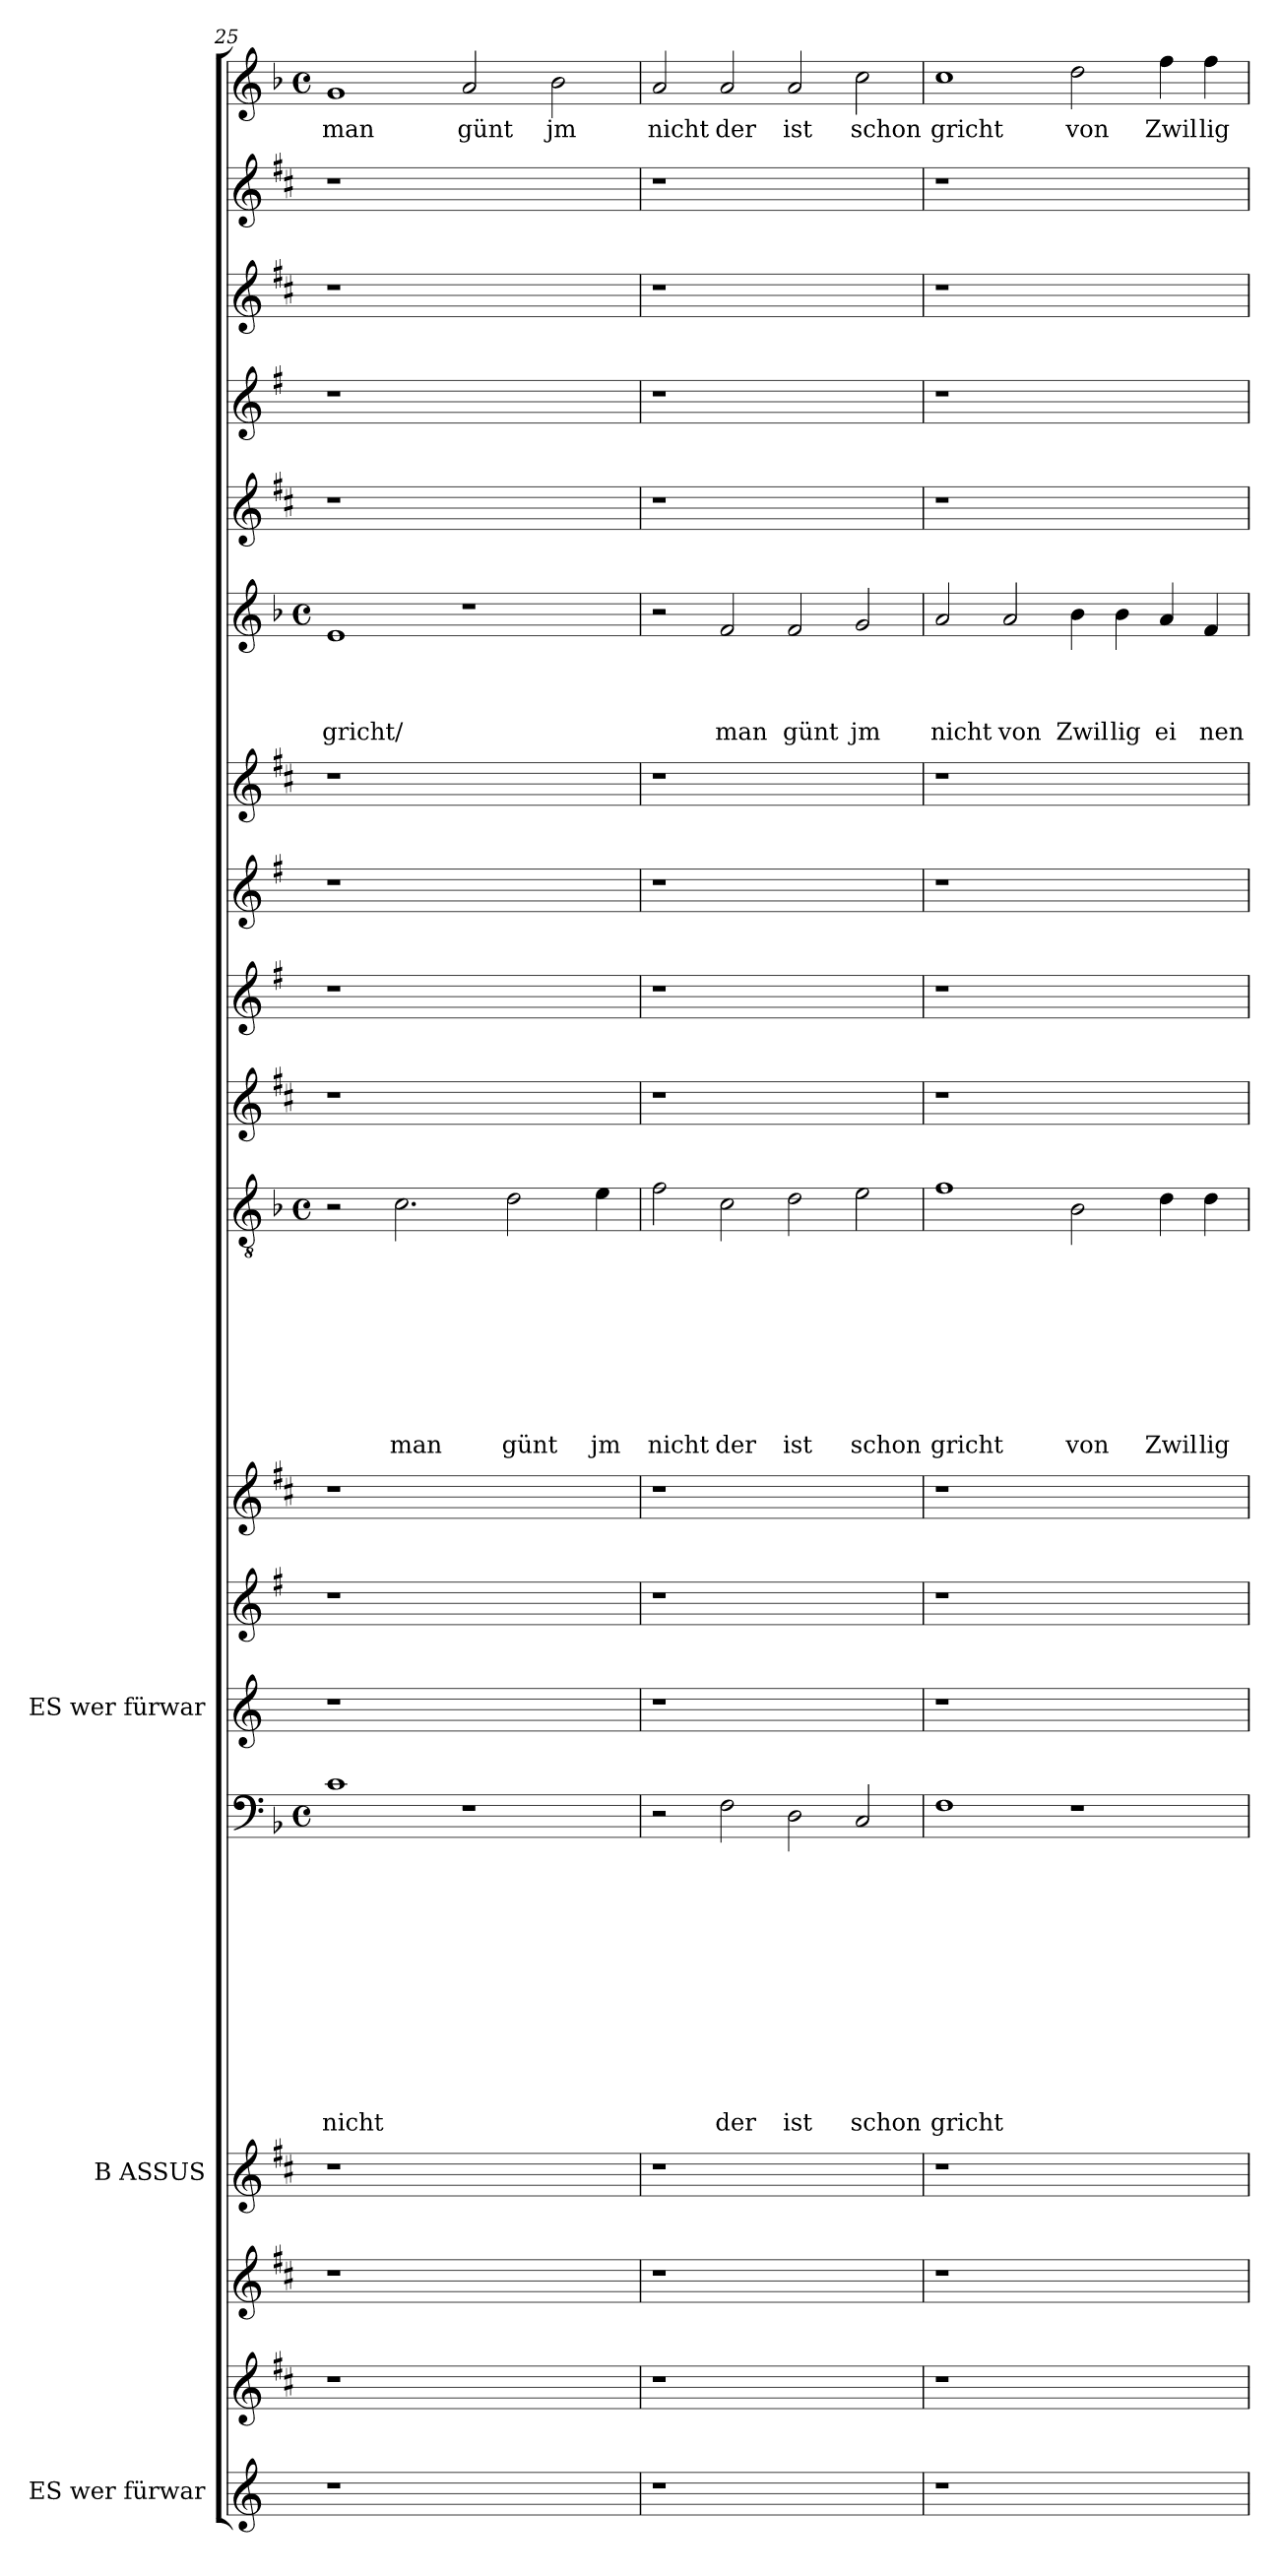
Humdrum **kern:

**kern	**kern	**kern	**kern	**kern	**text	**text	**text	**text	**text	**text	**text	**text	**text	**text	**text	**text	**kern	**kern	**kern	**kern	**text	**text	**text	**text	**text	**text	**text	**text	**text	**kern	**kern	**kern	**kern	**kern	**text	**text	**text	**text	**kern	**kern	**kern	**kern	**kern	**text
*part19	*part18	*part17	*part16	*part15	*part15	*part15	*part15	*part15	*part15	*part15	*part15	*part15	*part15	*part15	*part15	*part15	*part14	*part13	*part12	*part11	*part11	*part11	*part11	*part11	*part11	*part11	*part11	*part11	*part11	*part10	*part9	*part8	*part7	*part6	*part6	*part6	*part6	*part6	*part5	*part4	*part3	*part2	*part1	*part1
*staff19	*staff18	*staff17	*staff16	*staff15	*staff15	*staff15	*staff15	*staff15	*staff15	*staff15	*staff15	*staff15	*staff15	*staff15	*staff15	*staff15	*staff14	*staff13	*staff12	*staff11	*staff11	*staff11	*staff11	*staff11	*staff11	*staff11	*staff11	*staff11	*staff11	*staff10	*staff9	*staff8	*staff7	*staff6	*staff6	*staff6	*staff6	*staff6	*staff5	*staff4	*staff3	*staff2	*staff1	*staff1
*I"ES wer fürwar	*	*	*I"B ASSUS	*	*	*	*	*	*	*	*	*	*	*	*	*	*I"ES wer fürwar	*	*	*	*	*	*	*	*	*	*	*	*	*	*	*	*	*	*	*	*	*	*	*	*	*	*	*
*clefG2	*clefG2	*clefG2	*clefG2	*clefF4	*	*	*	*	*	*	*	*	*	*	*	*	*clefG2	*clefG2	*clefG2	*clefGv2	*	*	*	*	*	*	*	*	*	*clefG2	*clefG2	*clefG2	*clefG2	*clefG2	*	*	*	*	*clefG2	*clefG2	*clefG2	*clefG2	*clefG2	*
*	*ITrd1c2	*ITrd1c2	*ITrd1c2	*ITrd-3c-5	*	*	*	*	*	*	*	*	*	*	*	*	*	*ITrd-3c-5	*ITrd1c2	*ITrd-3c-5	*	*	*	*	*	*	*	*	*	*ITrd1c2	*ITrd-3c-5	*ITrd-3c-5	*ITrd1c2	*ITrd-3c-5	*	*	*	*	*ITrd1c2	*ITrd-3c-5	*ITrd1c2	*ITrd1c2	*ITrd-3c-5	*
*k[]	*k[]	*k[]	*k[]	*k[b-e-]	*	*	*	*	*	*	*	*	*	*	*	*	*k[]	*k[]	*k[]	*k[b-e-]	*	*	*	*	*	*	*	*	*	*k[]	*k[]	*k[]	*k[]	*k[b-e-]	*	*	*	*	*k[]	*k[]	*k[]	*k[]	*k[b-e-]	*
*C:	*C:	*C:	*C:	*B-:	*	*	*	*	*	*	*	*	*	*	*	*	*C:	*C:	*C:	*B-:	*	*	*	*	*	*	*	*	*	*C:	*C:	*C:	*C:	*B-:	*	*	*	*	*C:	*C:	*C:	*C:	*B-:	*
*	*	*	*	*M4/4	*	*	*	*	*	*	*	*	*	*	*	*	*	*	*	*M4/4	*	*	*	*	*	*	*	*	*	*	*	*	*	*M4/4	*	*	*	*	*	*	*	*	*M4/4	*
*	*	*	*	*met(c)	*	*	*	*	*	*	*	*	*	*	*	*	*	*	*	*met(c)	*	*	*	*	*	*	*	*	*	*	*	*	*	*met(c)	*	*	*	*	*	*	*	*	*met(c)	*
=25	=25	=25	=25	=25	=25	=25	=25	=25	=25	=25	=25	=25	=25	=25	=25	=25	=25	=25	=25	=25	=25	=25	=25	=25	=25	=25	=25	=25	=25	=25	=25	=25	=25	=25	=25	=25	=25	=25	=25	=25	=25	=25	=25	=25
!	!	!	!	!	!	!	!	!	!	!	!	!	!	!	!	!LO:LY:b	!	!	!	!	!	!	!	!	!	!	!	!	!	!	!	!	!	!	!	!	!	!LO:LY:b	!	!	!	!	!	!LO:LY:b
1r	1r	1r	1r	1f	.	.	.	.	.	.	.	.	.	.	.	nicht	1r	1r	1r	2r	.	.	.	.	.	.	.	.	.	1r	1r	1r	1r	1a	.	.	.	gricht/	1r	1r	1r	1r	1cc	man
!	!	!	!	!	!	!	!	!	!	!	!	!	!	!	!	!	!	!	!	!	!	!	!	!	!	!	!	!	!LO:LY:b	!	!	!	!	!	!	!	!	!	!	!	!	!	!	!
.	.	.	.	.	.	.	.	.	.	.	.	.	.	.	.	.	.	.	.	2.f\	.	.	.	.	.	.	.	.	man	.	.	.	.	.	.	.	.	.	.	.	.	.	.	.
!	!	!	!	!	!	!	!	!	!	!	!	!	!	!	!	!	!	!	!	!	!	!	!	!	!	!	!	!	!	!	!	!	!	!	!	!	!	!	!	!	!	!	!	!LO:LY:b
1ryy	1ryy	1ryy	1ryy	1r	.	.	.	.	.	.	.	.	.	.	.	.	1ryy	1ryy	1ryy	.	.	.	.	.	.	.	.	.	.	1ryy	1ryy	1ryy	1ryy	1r	.	.	.	.	1ryy	1ryy	1ryy	1ryy	2dd/	günt
!	!	!	!	!	!	!	!	!	!	!	!	!	!	!	!	!	!	!	!	!	!	!	!	!	!	!	!	!	!LO:LY:b	!	!	!	!	!	!	!	!	!	!	!	!	!	!	!
.	.	.	.	.	.	.	.	.	.	.	.	.	.	.	.	.	.	.	.	2g\	.	.	.	.	.	.	.	.	günt	.	.	.	.	.	.	.	.	.	.	.	.	.	.	.
!	!	!	!	!	!	!	!	!	!	!	!	!	!	!	!	!	!	!	!	!	!	!	!	!	!	!	!	!	!	!	!	!	!	!	!	!	!	!	!	!	!	!	!	!LO:LY:b
.	.	.	.	.	.	.	.	.	.	.	.	.	.	.	.	.	.	.	.	.	.	.	.	.	.	.	.	.	.	.	.	.	.	.	.	.	.	.	.	.	.	.	2ee-\	jm
!	!	!	!	!	!	!	!	!	!	!	!	!	!	!	!	!	!	!	!	!	!	!	!	!	!	!	!	!	!LO:LY:b	!	!	!	!	!	!	!	!	!	!	!	!	!	!	!
.	.	.	.	.	.	.	.	.	.	.	.	.	.	.	.	.	.	.	.	4a\	.	.	.	.	.	.	.	.	jm	.	.	.	.	.	.	.	.	.	.	.	.	.	.	.
!!LO:LB:g=z
=26	=26	=26	=26	=26	=26	=26	=26	=26	=26	=26	=26	=26	=26	=26	=26	=26	=26	=26	=26	=26	=26	=26	=26	=26	=26	=26	=26	=26	=26	=26	=26	=26	=26	=26	=26	=26	=26	=26	=26	=26	=26	=26	=26	=26
!	!	!	!	!	!	!	!	!	!	!	!	!	!	!	!	!	!	!	!	!	!	!	!	!	!	!	!	!	!LO:LY:b	!	!	!	!	!	!	!	!	!	!	!	!	!	!	!LO:LY:b
1r	1r	1r	1r	2r	.	.	.	.	.	.	.	.	.	.	.	.	1r	1r	1r	2b-\	.	.	.	.	.	.	.	.	nicht	1r	1r	1r	1r	2r	.	.	.	.	1r	1r	1r	1r	2dd/	nicht
!	!	!	!	!	!	!	!	!	!	!	!	!	!	!	!	!LO:LY:b	!	!	!	!	!	!	!	!	!	!	!	!	!LO:LY:b	!	!	!	!	!	!	!	!	!LO:LY:b	!	!	!	!	!	!LO:LY:b
.	.	.	.	2B-\	.	.	.	.	.	.	.	.	.	.	.	der	.	.	.	2f\	.	.	.	.	.	.	.	.	der	.	.	.	.	2b-/	.	.	.	man	.	.	.	.	2dd/	der
!	!	!	!	!	!	!	!	!	!	!	!	!	!	!	!	!LO:LY:b	!	!	!	!	!	!	!	!	!	!	!	!	!LO:LY:b	!	!	!	!	!	!	!	!	!LO:LY:b	!	!	!	!	!	!LO:LY:b
1ryy	1ryy	1ryy	1ryy	2G\	.	.	.	.	.	.	.	.	.	.	.	ist	1ryy	1ryy	1ryy	2g\	.	.	.	.	.	.	.	.	ist	1ryy	1ryy	1ryy	1ryy	2b-/	.	.	.	günt	1ryy	1ryy	1ryy	1ryy	2dd/	ist
!	!	!	!	!	!	!	!	!	!	!	!	!	!	!	!	!LO:LY:b	!	!	!	!	!	!	!	!	!	!	!	!	!LO:LY:b	!	!	!	!	!	!	!	!	!LO:LY:b	!	!	!	!	!	!LO:LY:b
.	.	.	.	2F/	.	.	.	.	.	.	.	.	.	.	.	schon	.	.	.	2a\	.	.	.	.	.	.	.	.	schon	.	.	.	.	2cc/	.	.	.	jm	.	.	.	.	2ff\	schon
=27	=27	=27	=27	=27	=27	=27	=27	=27	=27	=27	=27	=27	=27	=27	=27	=27	=27	=27	=27	=27	=27	=27	=27	=27	=27	=27	=27	=27	=27	=27	=27	=27	=27	=27	=27	=27	=27	=27	=27	=27	=27	=27	=27	=27
!	!	!	!	!	!	!	!	!	!	!	!	!	!	!	!	!LO:LY:b	!	!	!	!	!	!	!	!	!	!	!	!	!LO:LY:b	!	!	!	!	!	!	!	!	!LO:LY:b	!	!	!	!	!	!LO:LY:b
1r	1r	1r	1r	1B-	.	.	.	.	.	.	.	.	.	.	.	gricht	1r	1r	1r	1b-	.	.	.	.	.	.	.	.	gricht	1r	1r	1r	1r	2dd/	.	.	.	nicht	1r	1r	1r	1r	1ff	gricht
!	!	!	!	!	!	!	!	!	!	!	!	!	!	!	!	!	!	!	!	!	!	!	!	!	!	!	!	!	!	!	!	!	!	!	!	!	!	!LO:LY:b	!	!	!	!	!	!
.	.	.	.	.	.	.	.	.	.	.	.	.	.	.	.	.	.	.	.	.	.	.	.	.	.	.	.	.	.	.	.	.	.	2dd/	.	.	.	von	.	.	.	.	.	.
!	!	!	!	!	!	!	!	!	!	!	!	!	!	!	!	!	!	!	!	!	!	!	!	!	!	!	!	!	!LO:LY:b	!	!	!	!	!	!	!	!	!LO:LY:b	!	!	!	!	!	!LO:LY:b
1ryy	1ryy	1ryy	1ryy	1r	.	.	.	.	.	.	.	.	.	.	.	.	1ryy	1ryy	1ryy	2e-\	.	.	.	.	.	.	.	.	von	1ryy	1ryy	1ryy	1ryy	4ee-\	.	.	.	Zwil	1ryy	1ryy	1ryy	1ryy	2gg\	von
!	!	!	!	!	!	!	!	!	!	!	!	!	!	!	!	!	!	!	!	!	!	!	!	!	!	!	!	!	!	!	!	!	!	!	!	!	!	!LO:LY:b	!	!	!	!	!	!
.	.	.	.	.	.	.	.	.	.	.	.	.	.	.	.	.	.	.	.	.	.	.	.	.	.	.	.	.	.	.	.	.	.	4ee-\	.	.	.	lig	.	.	.	.	.	.
!	!	!	!	!	!	!	!	!	!	!	!	!	!	!	!	!	!	!	!	!	!	!	!	!	!	!	!	!	!LO:LY:b	!	!	!	!	!	!	!	!	!LO:LY:b	!	!	!	!	!	!LO:LY:b
.	.	.	.	.	.	.	.	.	.	.	.	.	.	.	.	.	.	.	.	4g\	.	.	.	.	.	.	.	.	Zwil	.	.	.	.	4dd/	.	.	.	ei	.	.	.	.	4bb-\	Zwil
!	!	!	!	!	!	!	!	!	!	!	!	!	!	!	!	!	!	!	!	!	!	!	!	!	!	!	!	!	!LO:LY:b	!	!	!	!	!	!	!	!	!LO:LY:b	!	!	!	!	!	!LO:LY:b
.	.	.	.	.	.	.	.	.	.	.	.	.	.	.	.	.	.	.	.	4g\	.	.	.	.	.	.	.	.	lig	.	.	.	.	4b-/	.	.	.	nen	.	.	.	.	4bb-\	lig
=	=	=	=	=	=	=	=	=	=	=	=	=	=	=	=	=	=	=	=	=	=	=	=	=	=	=	=	=	=	=	=	=	=	=	=	=	=	=	=	=	=	=	=	=
*-	*-	*-	*-	*-	*-	*-	*-	*-	*-	*-	*-	*-	*-	*-	*-	*-	*-	*-	*-	*-	*-	*-	*-	*-	*-	*-	*-	*-	*-	*-	*-	*-	*-	*-	*-	*-	*-	*-	*-	*-	*-	*-	*-	*-
